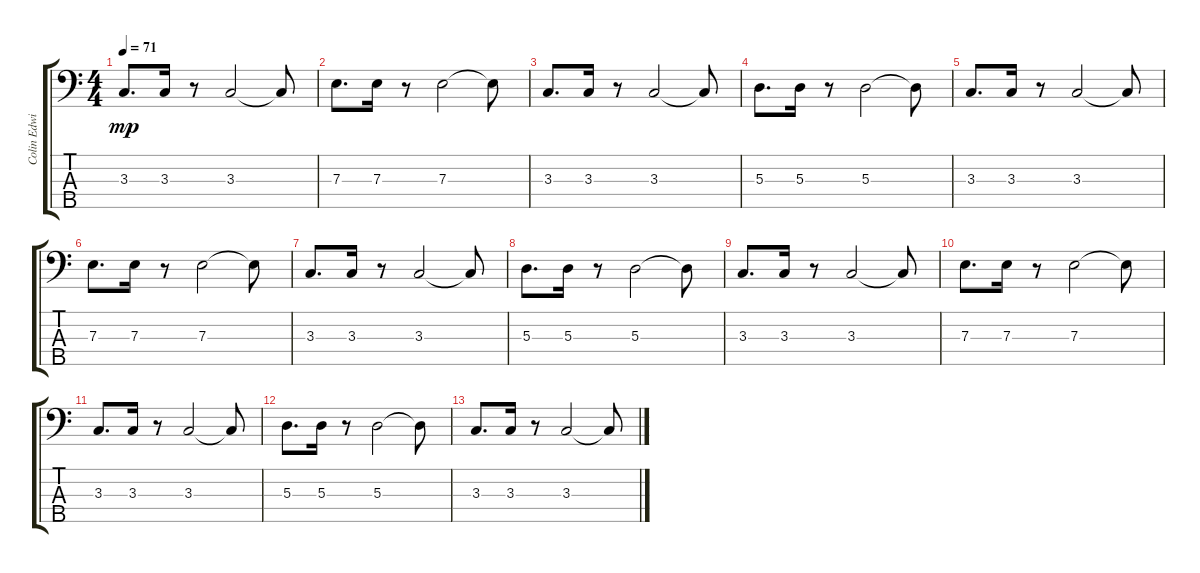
\track ("Colin Edwin" "Colin Edwi") {instrument electricbassfinger}
\staff {score tabs}
\tuning (G2 D2 A1 E1 B0) {hide}
\ts (4 4)
\tempo 71
\clef f4
\ks c
3.3.8{d dy mp} 3.3.16 r.8 3.3.2 3.3{t}.8 |
7.3.8{d} 7.3.16 r.8 7.3.2 7.3{t}.8 |
3.3.8{d} 3.3.16 r.8 3.3.2 3.3{t}.8 |
5.3.8{d} 5.3.16 r.8 5.3.2 5.3{t}.8 |
3.3.8{d} 3.3.16 r.8 3.3.2 3.3{t}.8 |
7.3.8{d} 7.3.16 r.8 7.3.2 7.3{t}.8 |
3.3.8{d} 3.3.16 r.8 3.3.2 3.3{t}.8 |
5.3.8{d} 5.3.16 r.8 5.3.2 5.3{t}.8 |
3.3.8{d} 3.3.16 r.8 3.3.2 3.3{t}.8 |
7.3.8{d} 7.3.16 r.8 7.3.2 7.3{t}.8 |
3.3.8{d} 3.3.16 r.8 3.3.2 3.3{t}.8 |
5.3.8{d} 5.3.16 r.8 5.3.2 5.3{t}.8 |
3.3.8{d} 3.3.16 r.8 3.3.2 3.3{t}.8
